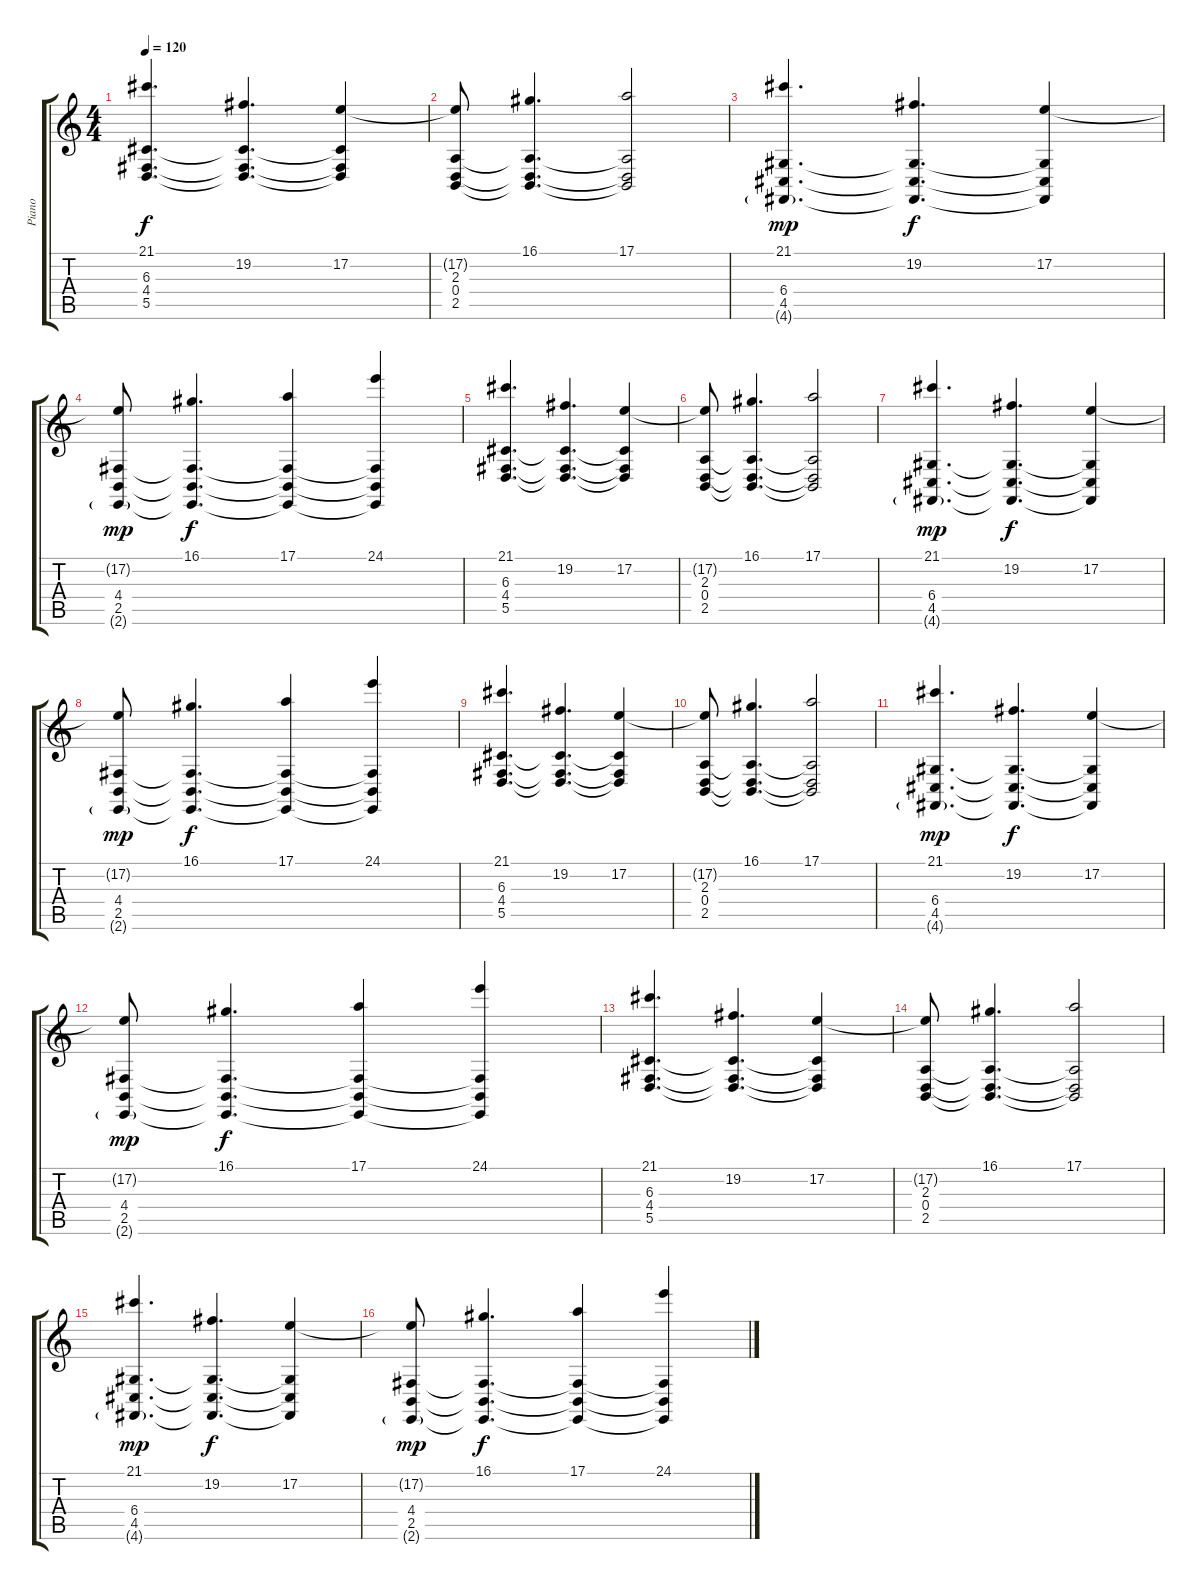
\track ("Piano" "Piano") {instrument acousticgrandpiano}
\staff {score tabs}
\tuning (E4 B3 G3 D3 A2 D2) {hide}
\ts (4 4)
\tempo 120
\clef g2
\ks c
(21.1 6.3 4.4 5.5).4{d dy f} (19.2 6.3{t} 4.4{t} 5.5{t}).4{d} (17.2 6.3{t} 4.4{t} 5.5{t}).4 |
(17.2{t} 2.3 0.4 2.5).8 (16.1 2.3{t} 0.4{t} 2.5{t}).4{d} (17.1 2.3{t} 0.4{t} 2.5{t}).2 |
(21.1 6.4 4.5 4.6{g}).4{d dy mp} (19.2 6.4{t} 4.5{t} 4.6{t}).4{d dy f} (17.2 6.4{t} 4.5{t} 4.6{t}).4 |
(17.2{t} 4.4 2.5 2.6{g}).8{dy mp} (16.1 4.4{t} 2.5{t} 2.6{t}).4{d dy f} (17.1 4.4{t} 2.5{t} 2.6{t}).4 (24.1 4.4{t} 2.5{t} 2.6{t}).4 |
(21.1 6.3 4.4 5.5).4{d} (19.2 6.3{t} 4.4{t} 5.5{t}).4{d} (17.2 6.3{t} 4.4{t} 5.5{t}).4 |
(17.2{t} 2.3 0.4 2.5).8 (16.1 2.3{t} 0.4{t} 2.5{t}).4{d} (17.1 2.3{t} 0.4{t} 2.5{t}).2 |
(21.1 6.4 4.5 4.6{g}).4{d dy mp} (19.2 6.4{t} 4.5{t} 4.6{t}).4{d dy f} (17.2 6.4{t} 4.5{t} 4.6{t}).4 |
(17.2{t} 4.4 2.5 2.6{g}).8{dy mp} (16.1 4.4{t} 2.5{t} 2.6{t}).4{d dy f} (17.1 4.4{t} 2.5{t} 2.6{t}).4 (24.1 4.4{t} 2.5{t} 2.6{t}).4 |
(21.1 6.3 4.4 5.5).4{d} (19.2 6.3{t} 4.4{t} 5.5{t}).4{d} (17.2 6.3{t} 4.4{t} 5.5{t}).4 |
(17.2{t} 2.3 0.4 2.5).8 (16.1 2.3{t} 0.4{t} 2.5{t}).4{d} (17.1 2.3{t} 0.4{t} 2.5{t}).2 |
(21.1 6.4 4.5 4.6{g}).4{d dy mp} (19.2 6.4{t} 4.5{t} 4.6{t}).4{d dy f} (17.2 6.4{t} 4.5{t} 4.6{t}).4 |
(17.2{t} 4.4 2.5 2.6{g}).8{dy mp} (16.1 4.4{t} 2.5{t} 2.6{t}).4{d dy f} (17.1 4.4{t} 2.5{t} 2.6{t}).4 (24.1 4.4{t} 2.5{t} 2.6{t}).4 |
(21.1 6.3 4.4 5.5).4{d} (19.2 6.3{t} 4.4{t} 5.5{t}).4{d} (17.2 6.3{t} 4.4{t} 5.5{t}).4 |
(17.2{t} 2.3 0.4 2.5).8 (16.1 2.3{t} 0.4{t} 2.5{t}).4{d} (17.1 2.3{t} 0.4{t} 2.5{t}).2 |
(21.1 6.4 4.5 4.6{g}).4{d dy mp} (19.2 6.4{t} 4.5{t} 4.6{t}).4{d dy f} (17.2 6.4{t} 4.5{t} 4.6{t}).4 |
(17.2{t} 4.4 2.5 2.6{g}).8{dy mp} (16.1 4.4{t} 2.5{t} 2.6{t}).4{d dy f} (17.1 4.4{t} 2.5{t} 2.6{t}).4 (24.1 4.4{t} 2.5{t} 2.6{t}).4
